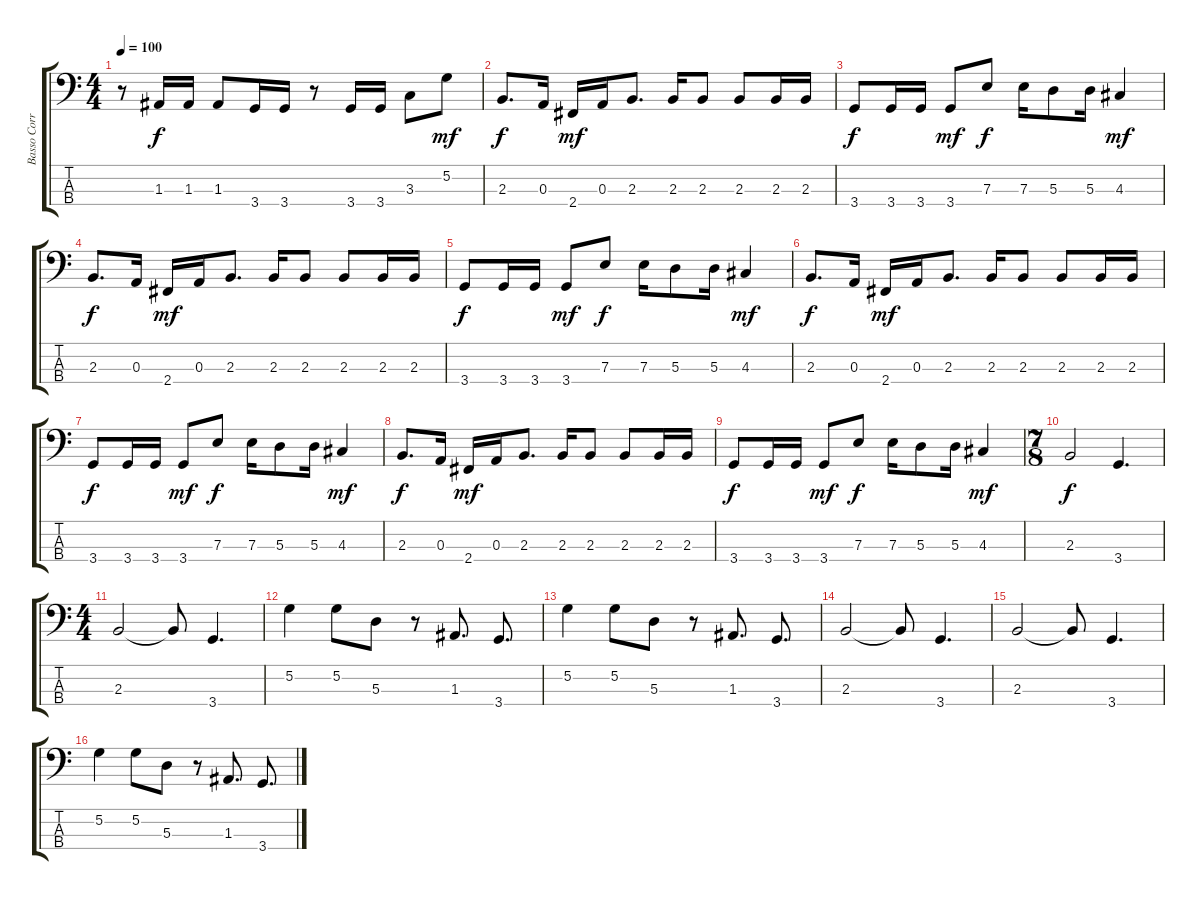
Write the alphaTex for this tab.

\track ("Basso Corretto" "Basso Corr") {solo instrument electricbassfinger}
\staff {score tabs}
\tuning (G2 D2 A1 E1) {hide}
\ts (4 4)
\tempo 100
\clef f4
\ks c
r.8{dy f} 1.3.16 1.3.16 1.3.8 3.4.16 3.4.16 r.8 3.4.16 3.4.16 3.3.8 5.2.8{dy mf} |
2.3.8{d dy f} 0.3.16 2.4.16{dy mf} 0.3.16 2.3.8{d} 2.3.16 2.3.8 2.3.8 2.3.16 2.3.16 |
3.4.8{dy f} 3.4.16 3.4.16 3.4.8{dy mf} 7.3.8{dy f} 7.3.16 5.3.8 5.3.16 4.3.4{dy mf} |
2.3.8{d dy f} 0.3.16 2.4.16{dy mf} 0.3.16 2.3.8{d} 2.3.16 2.3.8 2.3.8 2.3.16 2.3.16 |
3.4.8{dy f} 3.4.16 3.4.16 3.4.8{dy mf} 7.3.8{dy f} 7.3.16 5.3.8 5.3.16 4.3.4{dy mf} |
2.3.8{d dy f} 0.3.16 2.4.16{dy mf} 0.3.16 2.3.8{d} 2.3.16 2.3.8 2.3.8 2.3.16 2.3.16 |
3.4.8{dy f} 3.4.16 3.4.16 3.4.8{dy mf} 7.3.8{dy f} 7.3.16 5.3.8 5.3.16 4.3.4{dy mf} |
2.3.8{d dy f} 0.3.16 2.4.16{dy mf} 0.3.16 2.3.8{d} 2.3.16 2.3.8 2.3.8 2.3.16 2.3.16 |
3.4.8{dy f} 3.4.16 3.4.16 3.4.8{dy mf} 7.3.8{dy f} 7.3.16 5.3.8 5.3.16 4.3.4{dy mf} |
\ts (7 8)
2.3.2{dy f} 3.4.4{d} |
\ts (4 4)
2.3.2 2.3{t}.8 3.4.4{d} |
5.2.4 5.2.8 5.3.8 r.8 1.3.8{d} 3.4.8{d} |
5.2.4 5.2.8 5.3.8 r.8 1.3.8{d} 3.4.8{d} |
2.3.2 2.3{t}.8 3.4.4{d} |
2.3.2 2.3{t}.8 3.4.4{d} |
5.2.4 5.2.8 5.3.8 r.8 1.3.8{d} 3.4.8{d}
